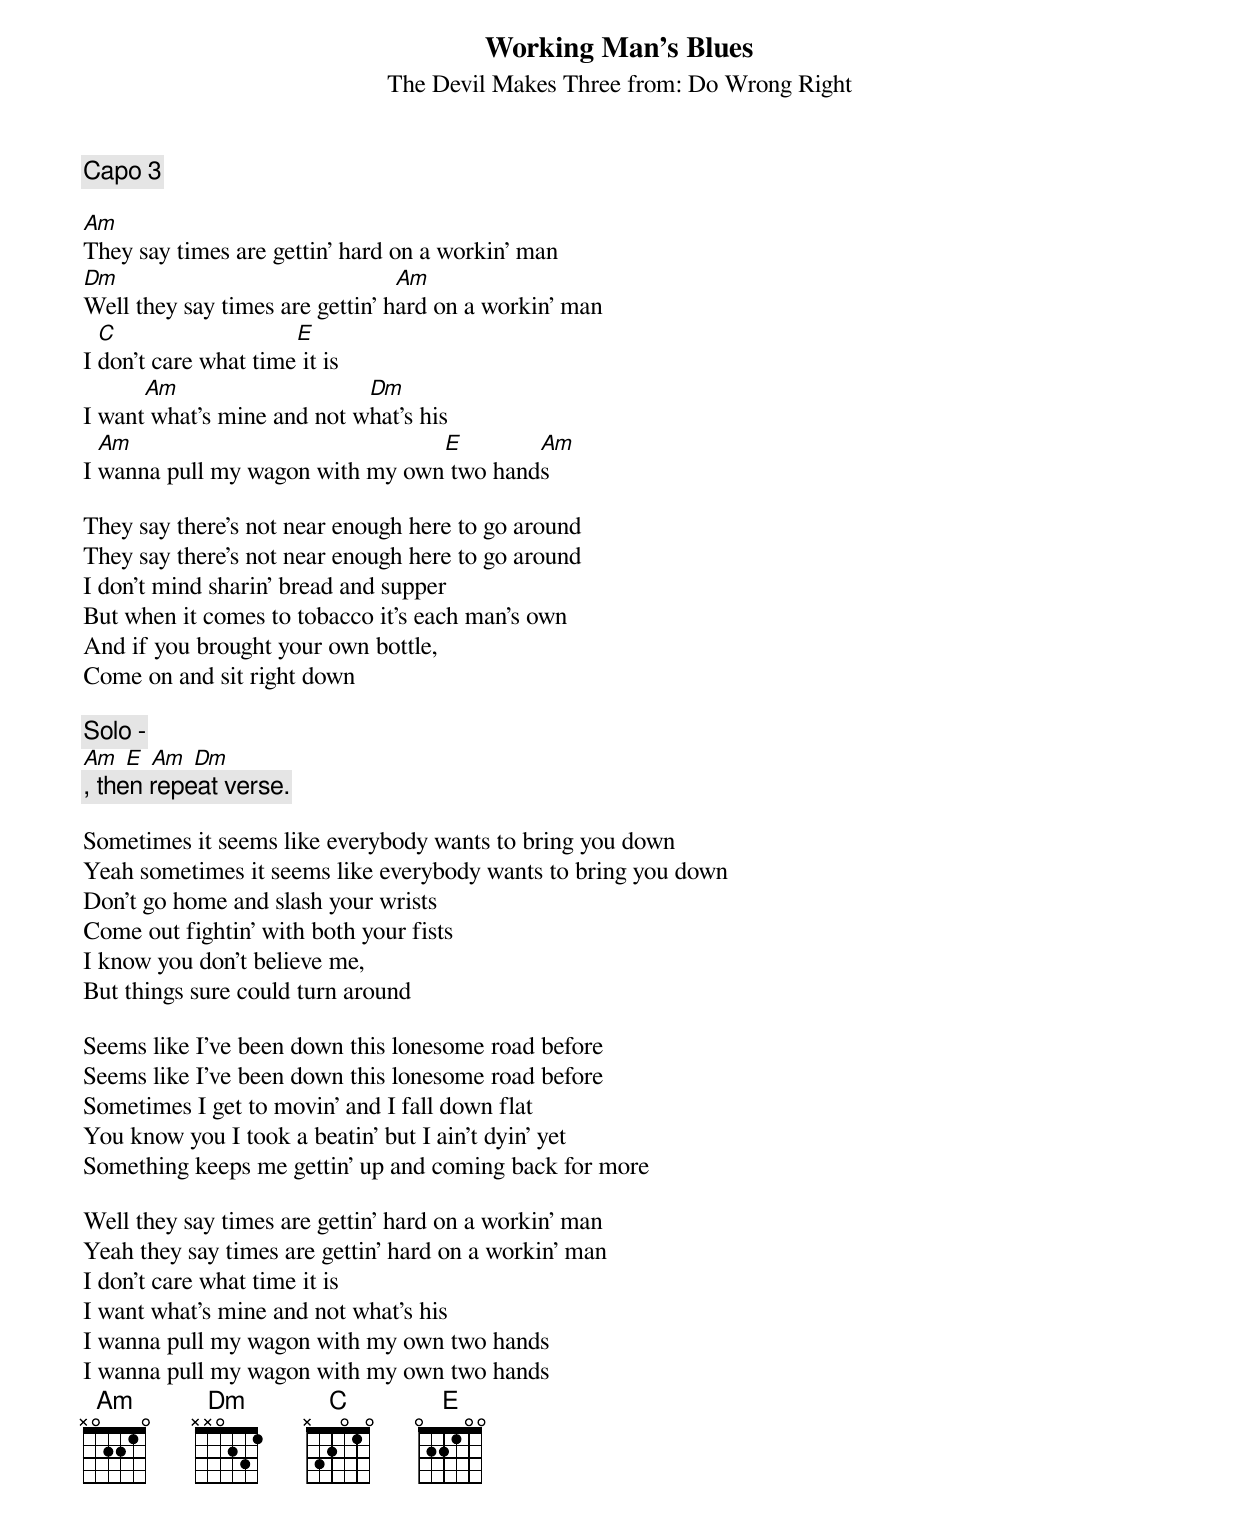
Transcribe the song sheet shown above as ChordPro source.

{title: Working Man's Blues}
{subtitle: The Devil Makes Three from: Do Wrong Right}
{c:Capo 3}

[Am]They say times are gettin' hard on a workin' man
[Dm]Well they say times are gettin' h[Am]ard on a workin' man
I [C]don't care what time[E] it is
I want[Am] what's mine and not w[Dm]hat's his
I [Am]wanna pull my wagon with my own[E] two hand[Am]s

They say there's not near enough here to go around
They say there's not near enough here to go around
I don't mind sharin' bread and supper
But when it comes to tobacco it's each man's own
And if you brought your own bottle,
Come on and sit right down

{c:Solo -}
[Am] [E] [Am] [Dm]
{c:, then repeat verse.}

Sometimes it seems like everybody wants to bring you down
Yeah sometimes it seems like everybody wants to bring you down
Don't go home and slash your wrists
Come out fightin' with both your fists
I know you don't believe me,
But things sure could turn around

Seems like I've been down this lonesome road before
Seems like I've been down this lonesome road before
Sometimes I get to movin' and I fall down flat
You know you I took a beatin' but I ain't dyin' yet
Something keeps me gettin' up and coming back for more

Well they say times are gettin' hard on a workin' man
Yeah they say times are gettin' hard on a workin' man
I don't care what time it is
I want what's mine and not what's his
I wanna pull my wagon with my own two hands
I wanna pull my wagon with my own two hands
